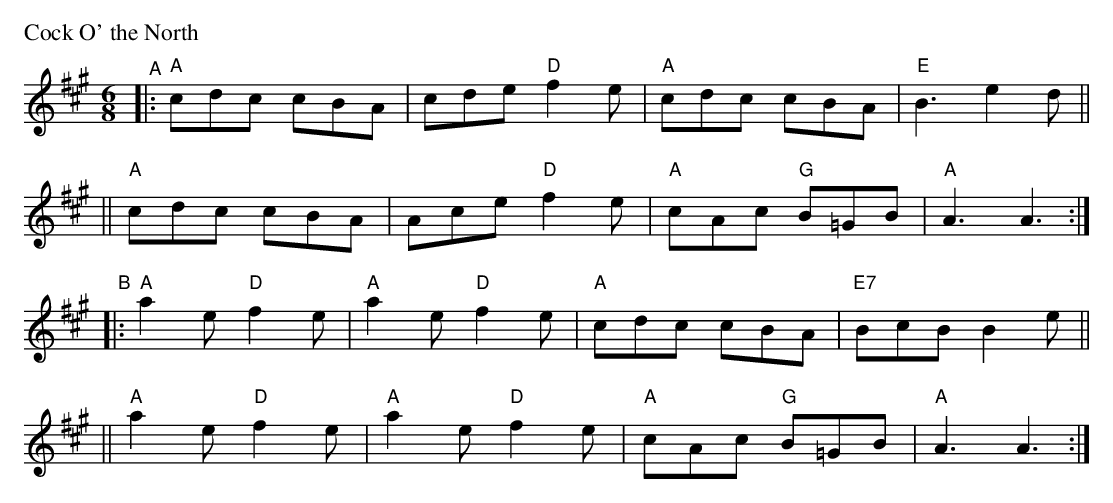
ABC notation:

X:1
M: 6/8
L: 1/8
P: Cock O' the North
K: A
"^A"\
|: "A"cdc cBA | cde "D"f2e | "A"cdc    cBA  | "E"B3 e2d ||
|| "A"cdc cBA | Ace "D"f2e | "A"cAc "G"B=GB | "A"A3 A3 :|
"^B"\
|: "A"a2e "D"f2e | "A"a2e "D"f2e | "A"cdc    cBA  |"E7"BcB B2e ||
|| "A"a2e "D"f2e | "A"a2e "D"f2e | "A"cAc "G"B=GB | "A"A3  A3 :|
